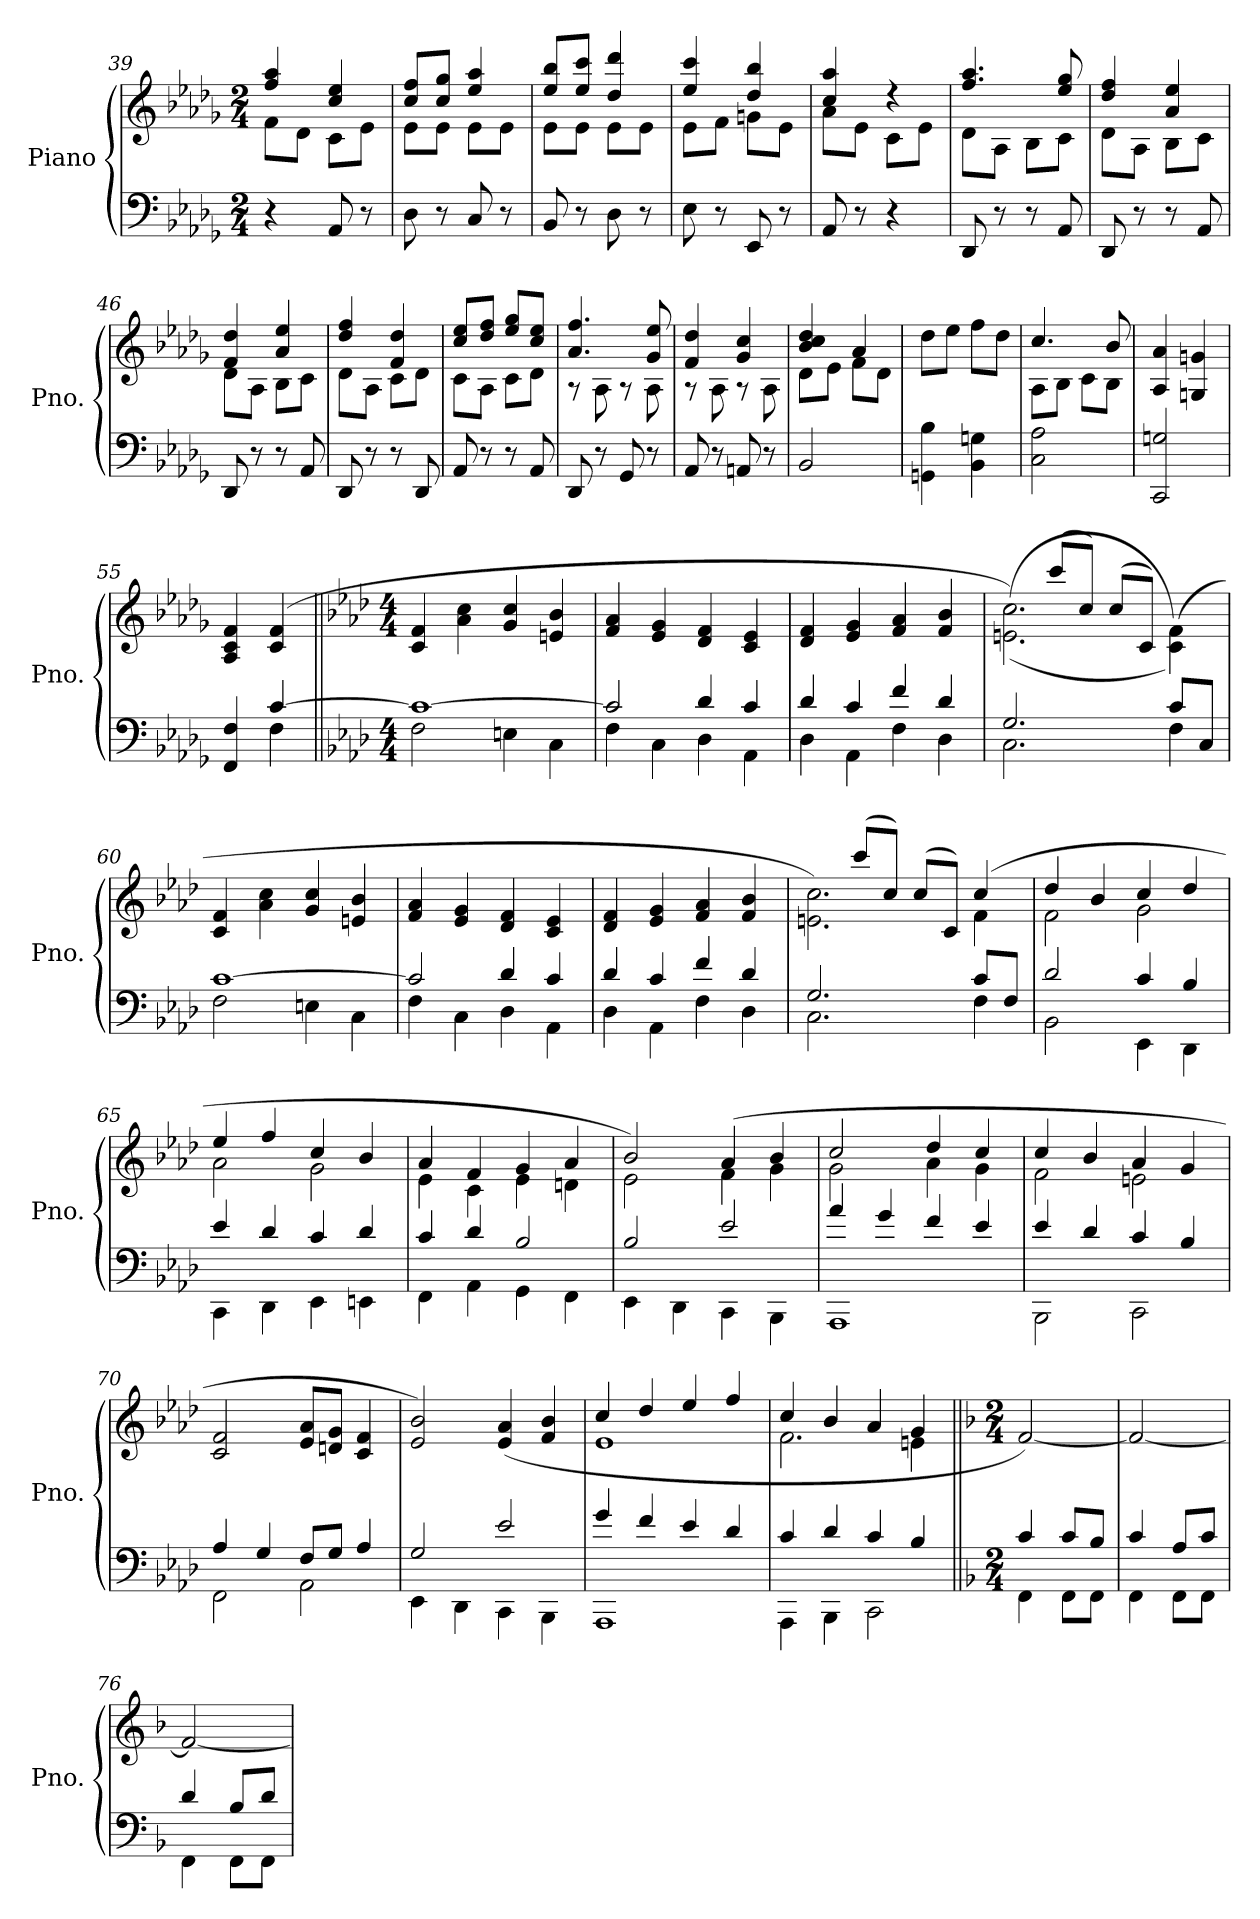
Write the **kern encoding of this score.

**kern	**kern
*part1	*part1
*staff2	*staff1
*I"Piano	*
*I'Pno.	*
*clefF4	*clefG2
*k[b-e-a-d-g-]	*k[b-e-a-d-g-]
*M2/4	*M2/4
=39	=39
*	*^
4r	4ff/ 4aa-/	8f\L
.	.	8d-\J
8AA-/	4cc/ 4ee-/	8c\L
8r	.	8e-\J
=40	=40	=40
8D-\	8cc/ 8ff/L	8e-\L
8r	8cc/ 8gg-/J	8e-\J
8C/	4ee-/ 4aa-/	8e-\L
8r	.	8e-\J
=41	=41	=41
8BB-/	8ee-/ 8bb-/L	8e-\L
8r	8ee-/ 8ccc/J	8e-\J
8D-\	4dd-/ 4ddd-/	8e-\L
8r	.	8e-\J
=42	=42	=42
8E-\	4ee-/ 4ccc/	8e-\L
8r	.	8f\J
8EE-/	4dd-/ 4bb-/	8gn\L
8r	.	8e-\J
=43	=43	=43
8AA-/	4cc/ 4aa-/	8a-\L
8r	.	8e-\J
4r	4r	8c\L
.	.	8e-\J
!!LO:LB:g=z	!!
=44	=44	=44
8DD-/	4.ff/ 4.aa-/	8d-\L
8r	.	8A-\J
8r	.	8B-\L
8AA-/	8ee-/ 8gg-/	8c\J
=45	=45	=45
8DD-/	4dd-/ 4ff/	8d-\L
8r	.	8A-\J
8r	4a-/ 4ee-/	8B-\L
8AA-/	.	8c\J
=46	=46	=46
8DD-/	4f/ 4dd-/	8d-\L
8r	.	8A-\J
8r	4a-/ 4ee-/	8B-\L
8AA-/	.	8c\J
=47	=47	=47
8DD-/	4dd-/ 4ff/	8d-\L
8r	.	8A-\J
8r	4f/ 4dd-/	8c\L
8DD-/	.	8d-\J
=48	=48	=48
8AA-/	8cc/ 8ee-/L	8c\L
8r	8dd-/ 8ff/J	8A-\J
8r	8ee-/ 8gg-/L	8c\L
8AA-/	8cc/ 8ee-/J	8d-\J
=49	=49	=49
8DD-/	4.a-/ 4.ff/	8r
8r	.	8A-\
8GG-/	.	8r
8r	8g-/ 8ee-/	8A-\
!!LO:LB:g=z	!!
=50	=50	=50
8AA-/	4f/ 4dd-/	8r
8r	.	8A-\
8AAn/	4g-/ 4cc/	8r
8r	.	8A-\
=51	=51	=51
*	*MM120	*
2BB-/	4b-/ 4cc/ 4dd-/	8d-\L
.	.	8e-\J
.	4a-/	8f\L
.	.	8d-\J
*	*v	*v
=52	=52
4GGn\ 4B-\	8dd-\L
.	8ee-\J
4BB-\ 4Gn\	8ff\L
.	8dd-\J
=53	=53
*	*MM100
*	*^
2C\ 2A-\	4.cc/	8A-\L
.	.	8B-\J
.	.	8c\L
.	8b-/	8B-\J
*	*v	*v
=54	=54
2CC/ 2Gn/	4A-/ 4a-/
.	4Gn/ 4gn/
=55	=55
*^	*
4FF/ 4F/	4ryy	4A-/ 4c/ 4f/
*	*	*MM108
[4c/	4F\	(4c/ 4f/
=56||	=56||	=56||
*k[b-e-a-d-]	*	*k[b-e-a-d-]
*M4/4	*	*M4/4
1c_	2F\	4c/ 4f/
.	.	4a-\ 4cc\
.	4En\	4g/ 4cc/
.	4C\	4en/ 4b-/
!!LO:PB:g=z
=57	=57	=57
2c/]	4F\	4f/ 4a-/
.	4C\	4e-/ 4g/
4d-/	4D-\	4d-/ 4f/
4c/	4AA-\	4c/ 4e-/
=58	=58	=58
4d-/	4D-\	4d-/ 4f/
4c/	4AA-\	4e-/ 4g/
4f/	4F\	4f/ 4a-/
4d-/	4D-\	4f/ 4b-/
=59	=59	=59
*	*	*^
2.G/	2.C\	4ryy	((2.en\ 2.cc\)
.	.	(8ccc/L	.
.	.	8cc/J)	.
.	.	(8cc/L	.
.	.	8c/J)	.
8c/L	4F\	4ryy	(>4c\ 4f\))
8C/J	.	.	.
*	*	*v	*v
=60	=60	=60
[1c	2F\	4c/ 4f/
.	.	4a-\ 4cc\
.	4En\	4g/ 4cc/
.	4C\	4en/ 4b-/
=61	=61	=61
2c/]	4F\	4f/ 4a-/
.	4C\	4e-/ 4g/
4d-/	4D-\	4d-/ 4f/
4c/	4AA-\	4c/ 4e-/
=62	=62	=62
4d-/	4D-\	4d-/ 4f/
4c/	4AA-\	4e-/ 4g/
4f/	4F\	4f/ 4a-/
4d-/	4D-\	4f/ 4b-/
!!LO:LB:g=z
=63	=63	=63
*	*	*^
*	*	*	*^
2.G/	2.C\	4ryy	2.en\ 2.cc\)	2.ryy
.	.	(8ccc/L	.	.
.	.	8cc/J)	.	.
.	.	(8cc/L	.	.
.	.	8c/J)	.	.
8c/L	4F\	4ryy	(4cc/	4f\
8F/J	.	.	.	.
*	*	*	*v	*v
=64	=64	=64	=64
2d-/	2BB-\	4dd-/	2f\
.	.	4b-/	.
4c/	4EE-\	4cc/	2g\
4B-/	4DD-\	4dd-/	.
=65	=65	=65	=65
4e-/	4CC\	4ee-/	2a-\
4d-/	4DD-\	4ff/	.
4c/	4EE-\	4cc/	2g\
4d-/	4EEn\	4b-/	.
=66	=66	=66	=66
4c/	4FF\	4a-/	4e-\
4d-/	4AA-\	4f/	4c\
2B-/	4GG\	4g/	4e-\
.	4FF\	4a-/	4dn\
=67	=67	=67	=67
2B-/	4EE-\	2b-/)	2e-\
.	4DD-\	.	.
2e-/	4CC\	(4a-/	4f\
.	4BBB-\	4b-/	4g\
=68	=68	=68	=68
4a-/	1AAA-	2cc/	2g\
4g/	.	.	.
4f/	.	4dd-/	4a-\
4e-/	.	4cc/	4g\
!!LO:LB:g=z	!!
=69	=69	=69	=69
4e-/	2BBB-\	4cc/	2f\
4d-/	.	4b-/	.
4c/	2CC\	4a-/	2en\
4B-/	.	4g/	.
*	*	*v	*v
=70	=70	=70
4A-/	2FF\	2c/ 2f/
4G/	.	.
8F/L	2AA-\	8e-/ 8a-/L
8G/J	.	8dn/ 8g/J
4A-/	.	4c/ 4f/
=71	=71	=71
2G/	4EE-\	2e-/ 2b-/)
.	4DD-\	.
2e-/	4CC\	(4e-/ 4a-/
.	4BBB-\	4f/ 4b-/
=72	=72	=72
*	*	*^
4g/	1AAA-	4cc/	1e-
4f/	.	4dd-/	.
4e-/	.	4ee-/	.
4d-/	.	4ff/	.
=73	=73	=73	=73
*	*	*MM92	*
4c/	4AAA-\	4cc/	2.f\
4d-/	4BBB-\	4b-/	.
4c/	2CC\	4a-/	.
4B-/	.	4g/	4en\
*	*	*v	*v
=74||	=74||	=74||
*k[b-]	*	*k[b-]
*M2/4	*	*M2/4
*	*	*MM104
4c/	4FF\	[2f/)
8c/L	8FF\L	.
8B-/J	8FF\J	.
=75	=75	=75
4c/	4FF\	2f/_
8A/L	8FF\L	.
8c/J	8FF\J	.
!!LO:LB:g=z
=76	=76	=76
4d/	4FF\	2f/_
8B-/L	8FF\L	.
8d/J	8FF\J	.
*v	*v	*
=	=
*-	*-
